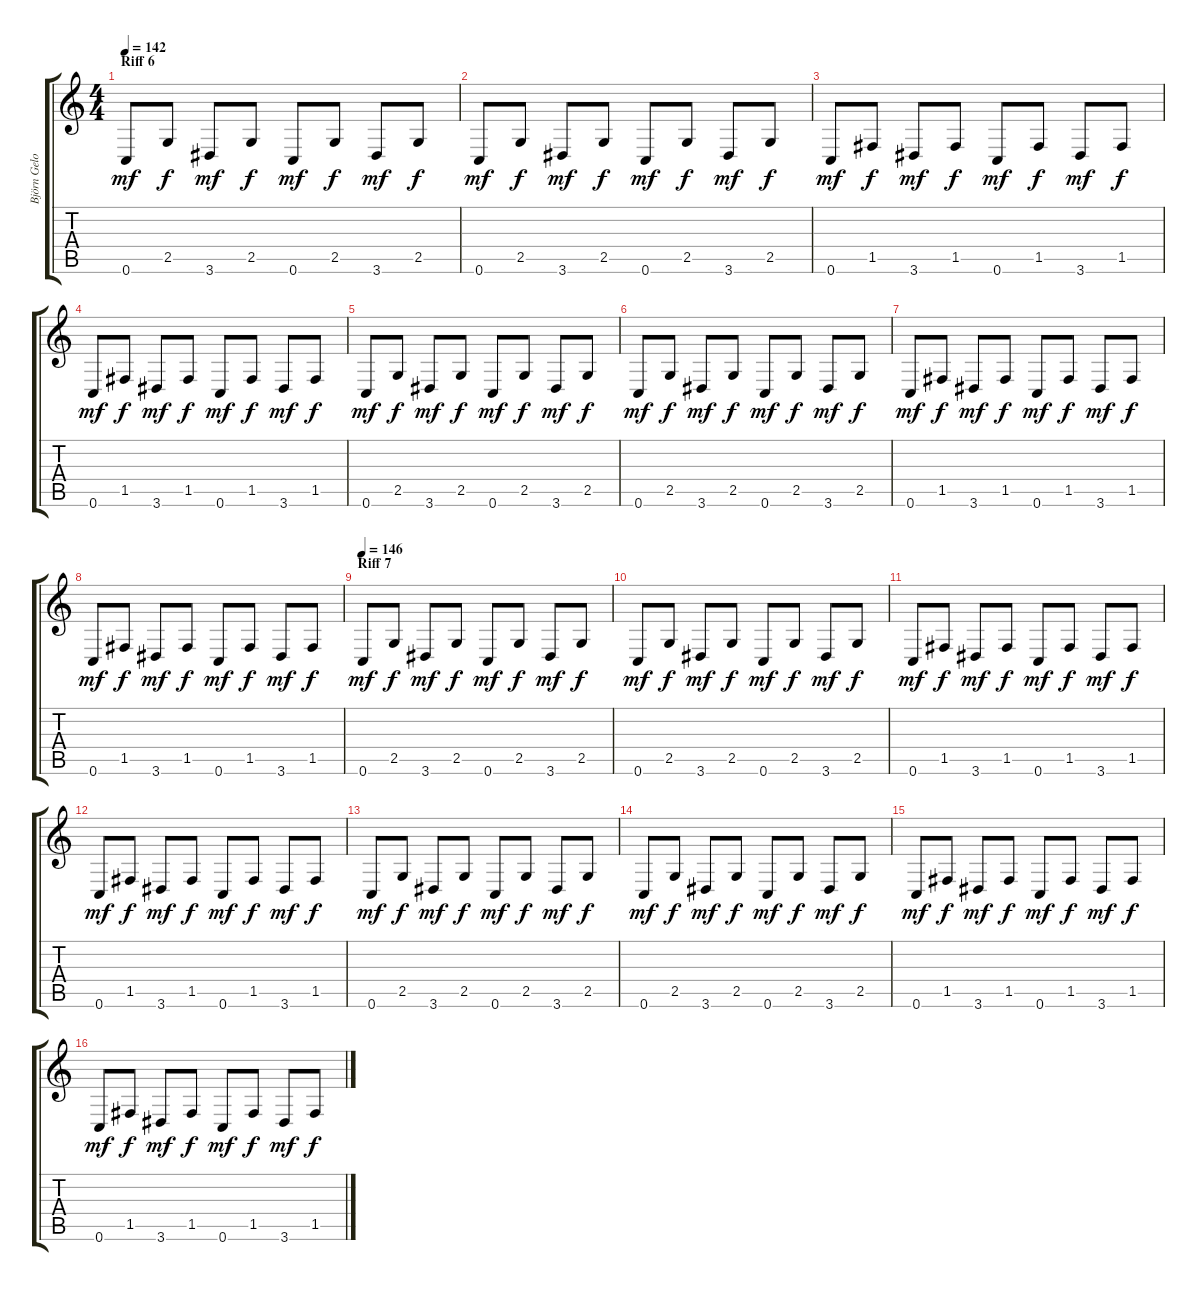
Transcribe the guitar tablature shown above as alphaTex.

\track ("Björn Gelotte" "Björn Gelo") {instrument distortionguitar}
\staff {score tabs}
\tuning (C4 G3 Eb3 Bb2 F2 C2) {hide}
\ts (4 4)
\section ("" "Riff 6")
\tempo 142
\clef g2
\ks c
0.6.8{dy mf} 2.5.8{dy f} 3.6.8{dy mf} 2.5.8{dy f} 0.6.8{dy mf} 2.5.8{dy f} 3.6.8{dy mf} 2.5.8{dy f} |
0.6.8{dy mf} 2.5.8{dy f} 3.6.8{dy mf} 2.5.8{dy f} 0.6.8{dy mf} 2.5.8{dy f} 3.6.8{dy mf} 2.5.8{dy f} |
0.6.8{dy mf} 1.5.8{dy f} 3.6.8{dy mf} 1.5.8{dy f} 0.6.8{dy mf} 1.5.8{dy f} 3.6.8{dy mf} 1.5.8{dy f} |
0.6.8{dy mf} 1.5.8{dy f} 3.6.8{dy mf} 1.5.8{dy f} 0.6.8{dy mf} 1.5.8{dy f} 3.6.8{dy mf} 1.5.8{dy f} |
0.6.8{dy mf} 2.5.8{dy f} 3.6.8{dy mf} 2.5.8{dy f} 0.6.8{dy mf} 2.5.8{dy f} 3.6.8{dy mf} 2.5.8{dy f} |
0.6.8{dy mf} 2.5.8{dy f} 3.6.8{dy mf} 2.5.8{dy f} 0.6.8{dy mf} 2.5.8{dy f} 3.6.8{dy mf} 2.5.8{dy f} |
0.6.8{dy mf} 1.5.8{dy f} 3.6.8{dy mf} 1.5.8{dy f} 0.6.8{dy mf} 1.5.8{dy f} 3.6.8{dy mf} 1.5.8{dy f} |
0.6.8{dy mf} 1.5.8{dy f} 3.6.8{dy mf} 1.5.8{dy f} 0.6.8{dy mf} 1.5.8{dy f} 3.6.8{dy mf} 1.5.8{dy f} |
\section ("" "Riff 7")
\tempo 146
0.6.8{dy mf} 2.5.8{dy f} 3.6.8{dy mf} 2.5.8{dy f} 0.6.8{dy mf} 2.5.8{dy f} 3.6.8{dy mf} 2.5.8{dy f} |
0.6.8{dy mf} 2.5.8{dy f} 3.6.8{dy mf} 2.5.8{dy f} 0.6.8{dy mf} 2.5.8{dy f} 3.6.8{dy mf} 2.5.8{dy f} |
0.6.8{dy mf} 1.5.8{dy f} 3.6.8{dy mf} 1.5.8{dy f} 0.6.8{dy mf} 1.5.8{dy f} 3.6.8{dy mf} 1.5.8{dy f} |
0.6.8{dy mf} 1.5.8{dy f} 3.6.8{dy mf} 1.5.8{dy f} 0.6.8{dy mf} 1.5.8{dy f} 3.6.8{dy mf} 1.5.8{dy f} |
0.6.8{dy mf} 2.5.8{dy f} 3.6.8{dy mf} 2.5.8{dy f} 0.6.8{dy mf} 2.5.8{dy f} 3.6.8{dy mf} 2.5.8{dy f} |
0.6.8{dy mf} 2.5.8{dy f} 3.6.8{dy mf} 2.5.8{dy f} 0.6.8{dy mf} 2.5.8{dy f} 3.6.8{dy mf} 2.5.8{dy f} |
0.6.8{dy mf} 1.5.8{dy f} 3.6.8{dy mf} 1.5.8{dy f} 0.6.8{dy mf} 1.5.8{dy f} 3.6.8{dy mf} 1.5.8{dy f} |
0.6.8{dy mf} 1.5.8{dy f} 3.6.8{dy mf} 1.5.8{dy f} 0.6.8{dy mf} 1.5.8{dy f} 3.6.8{dy mf} 1.5.8{dy f}
